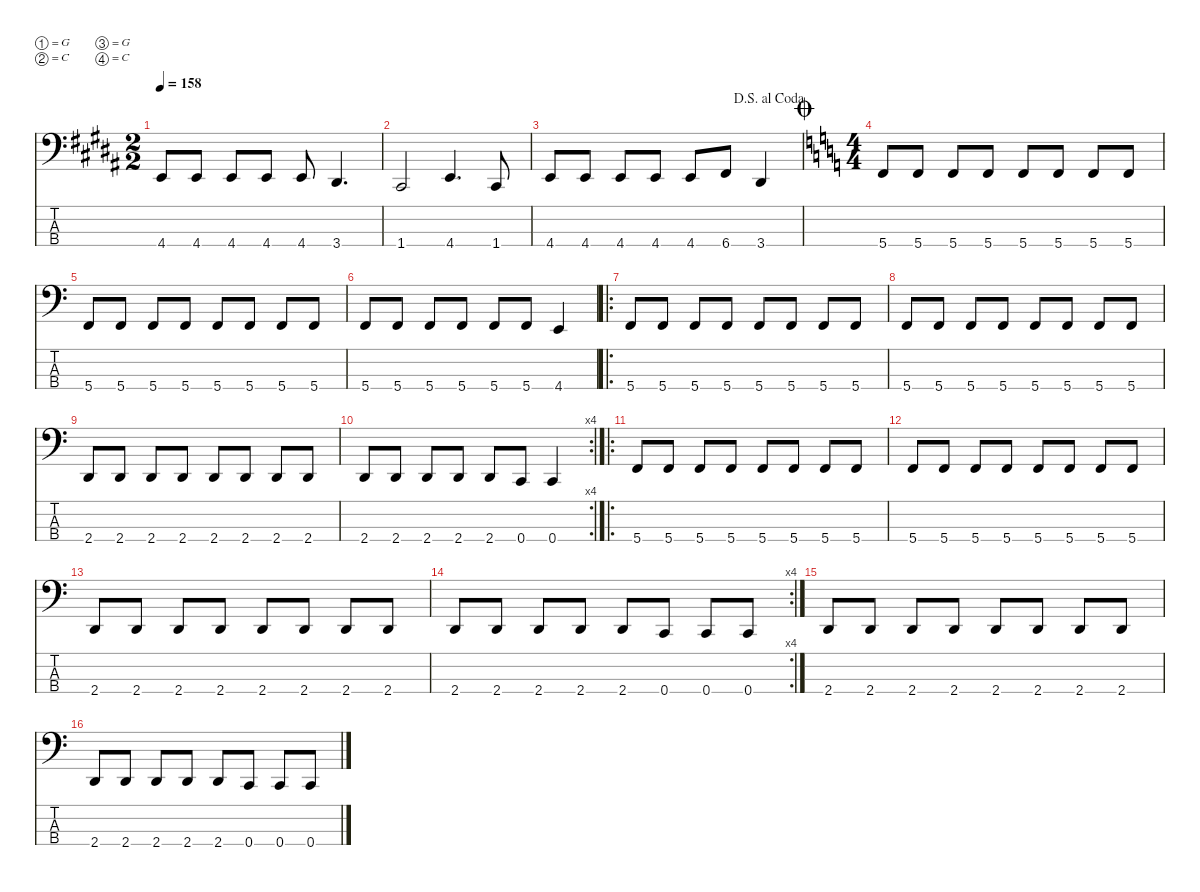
\defaultSystemsLayout 4
\hideDynamics
\bracketExtendMode nobrackets
\singleTrackTrackNamePolicy hidden
\multiTrackTrackNamePolicy hidden
\firstSystemTrackNameMode fullname
\firstSystemTrackNameOrientation horizontal
\otherSystemsTrackNameOrientation horizontal
\track ("Bass" "el.bs.") {instrument electricbassfinger}
\staff {score tabs}
\tuning (G2 C2 G1 C1)
\ts (2 2)
\tempo 158
\clef f4
\ks g#minor
4.4{acc forcenatural}.8{dy f beam Up} 4.4{acc forcenatural}.8{beam Up} 4.4{acc forcenatural}.8{beam Up} 4.4{acc forcenatural}.8{beam Up} 4.4{acc forcenatural}.8{beam Up} 3.4{acc #}.4{d beam Up} |
\ks b
1.4{acc #}.2{beam Up} 4.4{acc forcenatural}.4{d beam Up} 1.4{acc #}.8{beam Up} |
\jump dalsegnoalcoda
\ks g#minor
4.4{acc forcenatural}.8{beam Up} 4.4{acc forcenatural}.8{beam Up} 4.4{acc forcenatural}.8{beam Up} 4.4{acc forcenatural}.8{beam Up} 4.4{acc forcenatural}.8{beam Up} 6.4{acc #}.8{beam Up} 3.4{acc #}.4{beam Up} |
\ts (4 4)
\beaming (8 2 2 2 2)
\jump coda
\ks c
5.4.8{beam Up} 5.4.8{beam Up} 5.4.8{beam Up} 5.4.8{beam Up} 5.4.8{beam Up} 5.4.8{beam Up} 5.4.8{beam Up} 5.4.8{beam Up} |
5.4.8{beam Up} 5.4.8{beam Up} 5.4.8{beam Up} 5.4.8{beam Up} 5.4.8{beam Up} 5.4.8{beam Up} 5.4.8{beam Up} 5.4.8{beam Up} |
5.4.8{beam Up} 5.4.8{beam Up} 5.4.8{beam Up} 5.4.8{beam Up} 5.4.8{beam Up} 5.4.8{beam Up} 4.4.4{beam Up} |
\ro
5.4.8{beam Up} 5.4.8{beam Up} 5.4.8{beam Up} 5.4.8{beam Up} 5.4.8{beam Up} 5.4.8{beam Up} 5.4.8{beam Up} 5.4.8{beam Up} |
5.4.8{beam Up} 5.4.8{beam Up} 5.4.8{beam Up} 5.4.8{beam Up} 5.4.8{beam Up} 5.4.8{beam Up} 5.4.8{beam Up} 5.4.8{beam Up} |
2.4.8{beam Up} 2.4.8{beam Up} 2.4.8{beam Up} 2.4.8{beam Up} 2.4.8{beam Up} 2.4.8{beam Up} 2.4.8{beam Up} 2.4.8{beam Up} |
\rc 4
2.4.8{beam Up} 2.4.8{beam Up} 2.4.8{beam Up} 2.4.8{beam Up} 2.4.8{beam Up} 0.4.8{beam Up} 0.4.4{beam Up} |
\ro
5.4.8{beam Up} 5.4.8{beam Up} 5.4.8{beam Up} 5.4.8{beam Up} 5.4.8{beam Up} 5.4.8{beam Up} 5.4.8{beam Up} 5.4.8{beam Up} |
5.4.8{beam Up} 5.4.8{beam Up} 5.4.8{beam Up} 5.4.8{beam Up} 5.4.8{beam Up} 5.4.8{beam Up} 5.4.8{beam Up} 5.4.8{beam Up} |
2.4.8{beam Up} 2.4.8{beam Up} 2.4.8{beam Up} 2.4.8{beam Up} 2.4.8{beam Up} 2.4.8{beam Up} 2.4.8{beam Up} 2.4.8{beam Up} |
\rc 4
2.4.8{beam Up} 2.4.8{beam Up} 2.4.8{beam Up} 2.4.8{beam Up} 2.4.8{beam Up} 0.4.8{beam Up} 0.4.8{beam Up} 0.4.8{beam Up} |
2.4.8{beam Up} 2.4.8{beam Up} 2.4.8{beam Up} 2.4.8{beam Up} 2.4.8{beam Up} 2.4.8{beam Up} 2.4.8{beam Up} 2.4.8{beam Up} |
2.4.8{beam Up} 2.4.8{beam Up} 2.4.8{beam Up} 2.4.8{beam Up} 2.4.8{beam Up} 0.4.8{beam Up} 0.4.8{beam Up} 0.4.8{beam Up}
